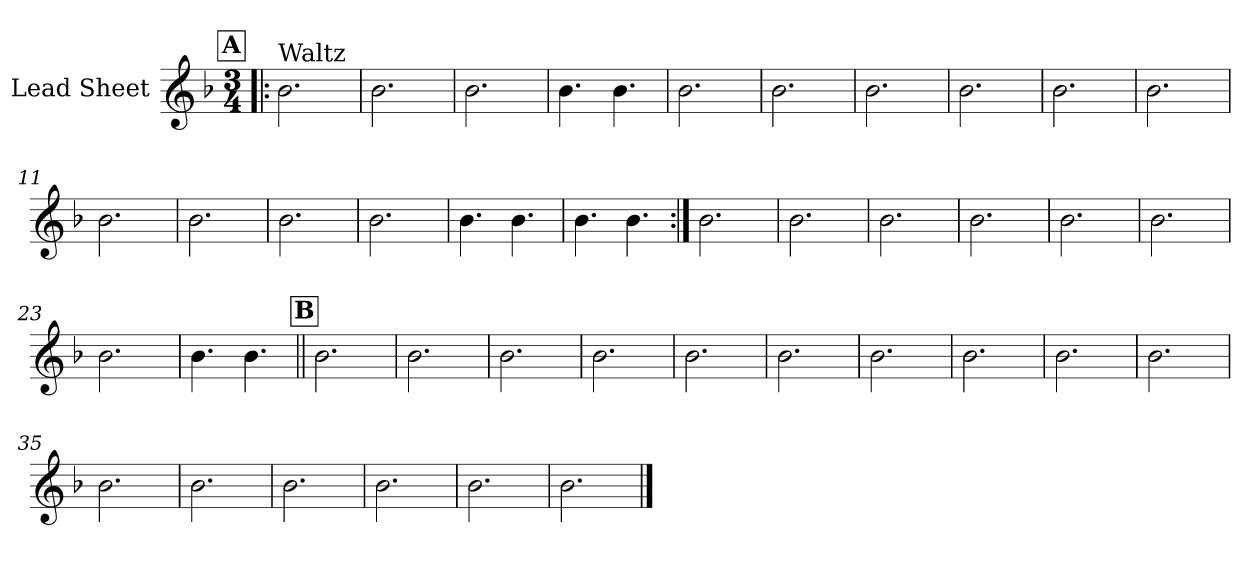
**kern
*part1
*staff1
*I"Lead Sheet
*clefG2
*k[b-]
*F:
*M3/4
!!LO:REH:place=s1:a:fs=14:t=A
=1!|:
!LO:TX:a:t=Waltz
2.b-\
=2
2.b-\
=3
2.b-\
=4
4.b-\
4.b-\
!!LO:LB:g=z
=5
2.b-\
=6
2.b-\
=7
2.b-\
=8
2.b-\
!!LO:LB:g=z
=9
2.b-\
=10
2.b-\
=11
2.b-\
=12
2.b-\
!!LO:LB:g=z
=13
2.b-\
=14
2.b-\
=15
4.b-\
4.b-\
=16
4.b-\
4.b-\
!!LO:LB:g=z
=17:|!
2.b-\
=18
2.b-\
=19
2.b-\
=20
2.b-\
!!LO:LB:g=z
=21
2.b-\
=22
2.b-\
=23
2.b-\
=24
4.b-\
4.b-\
!!LO:LB:g=z
!!LO:REH:place=s1:a:fs=14:t=B
=25||
2.b-\
=26
2.b-\
=27
2.b-\
=28
2.b-\
!!LO:LB:g=z
=29
2.b-\
=30
2.b-\
=31
2.b-\
=32
2.b-\
!!LO:LB:g=z
=33
2.b-\
=34
2.b-\
=35
2.b-\
=36
2.b-\
!!LO:LB:g=z
=37
2.b-\
=38
2.b-\
=39
2.b-\
=40
2.b-\
==
*-
